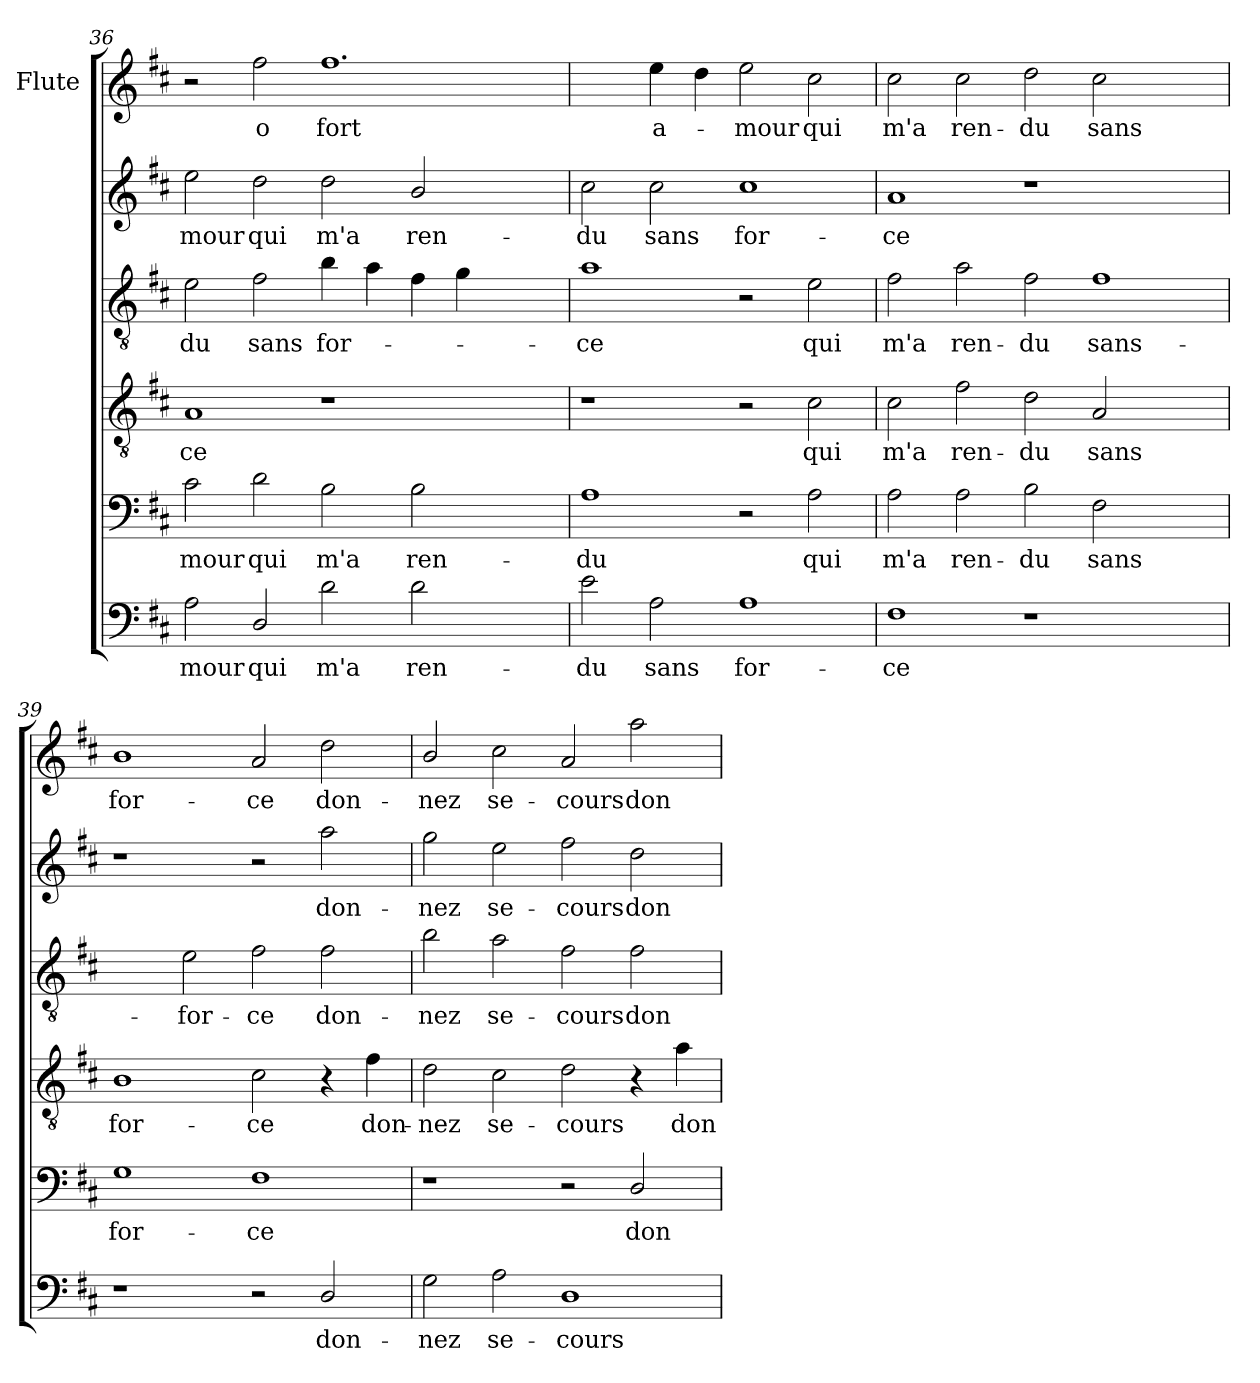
**kern	**text	**kern	**text	**kern	**text	**kern	**text	**kern	**text	**kern	**text
*part6	*part6	*part5	*part5	*part4	*part4	*part3	*part3	*part2	*part2	*part1	*part1
*staff6	*staff6	*staff5	*staff5	*staff4	*staff4	*staff3	*staff3	*staff2	*staff2	*staff1	*staff1
*	*	*	*	*	*	*	*	*	*	*I"Flute	*
*clefF4	*	*clefF4	*	*clefGv2	*	*clefGv2	*	*clefG2	*	*clefG2	*
*ITrd1c2	*	*ITrd1c2	*	*ITrd1c2	*	*ITrd1c2	*	*ITrd1c2	*	*ITrd1c2	*
*k[]	*	*k[]	*	*k[]	*	*k[]	*	*k[]	*	*k[]	*
*C:	*	*C:	*	*C:	*	*C:	*	*C:	*	*C:	*
=36	=36	=36	=36	=36	=36	=36	=36	=36	=36	=36	=36
!	!LO:LY:b	!	!LO:LY:b	!	!LO:LY:b	!	!LO:LY:b	!	!LO:LY:b	!	!
2G\	-mour	2B\	-mour	1G	-ce	2d\	-du	2dd\	-mour	2r	.
!	!LO:LY:b	!	!LO:LY:b	!	!	!	!LO:LY:b	!	!LO:LY:b	!	!LO:LY:b
2C/	qui	2c\	qui	.	.	2e\	sans	2cc\	qui	2ee\	o
!	!LO:LY:b	!	!LO:LY:b	!	!	!	!LO:LY:b	!	!LO:LY:b	!	!LO:LY:b
2c\	m'a	2A\	m'a	1r	.	4a\	for-	2cc\	m'a	1.ee	fort
.	.	.	.	.	.	4g\	.	.	.	.	.
!	!LO:LY:b	!	!LO:LY:b	!	!	!	!	!	!LO:LY:b	!	!
2c\	ren-	2A\	ren-	.	.	4e\	.	2a/	ren-	.	.
.	.	.	.	.	.	4f\	.	.	.	.	.
2ryy	.	2ryy	.	2ryy	.	2ryy	.	2ryy	.	.	.
!!LO:LB:g=z
=37	=37	=37	=37	=37	=37	=37	=37	=37	=37	=37	=37
!	!LO:LY:b	!	!LO:LY:b	!	!	!	!LO:LY:b	!	!LO:LY:b	!	!
2d\	-du	1G	-du	1r	.	1g	-ce	2b\	-du	2ee\yy	.
!	!LO:LY:b	!	!	!	!	!	!	!	!LO:LY:b	!	!LO:LY:b
2G\	sans	.	.	.	.	.	.	2b\	sans	4dd\	a-
.	.	.	.	.	.	.	.	.	.	4cc\	.
!	!LO:LY:b	!	!	!	!	!	!	!	!LO:LY:b	!	!LO:LY:b
1G	for-	2r	.	2r	.	2r	.	1b	for-	2dd\	-mour
!	!	!	!LO:LY:b	!	!LO:LY:b	!	!LO:LY:b	!	!	!	!LO:LY:b
.	.	2G\	qui	2B\	qui	2d\	qui	.	.	2b\	qui
=38	=38	=38	=38	=38	=38	=38	=38	=38	=38	=38	=38
!	!LO:LY:b	!	!LO:LY:b	!	!LO:LY:b	!	!LO:LY:b	!	!LO:LY:b	!	!LO:LY:b
1E	-ce	2G\	m'a	2B\	m'a	2e\	m'a	1g	-ce	2b\	m'a
!	!	!	!LO:LY:b	!	!LO:LY:b	!	!LO:LY:b	!	!	!	!LO:LY:b
.	.	2G\	ren-	2e\	ren-	2g\	ren-	.	.	2b\	ren-
!	!	!	!LO:LY:b	!	!LO:LY:b	!	!LO:LY:b	!	!	!	!LO:LY:b
1r	.	2A\	-du	2c\	-du	2e\	-du	1r	.	2cc\	-du
!	!	!	!LO:LY:b	!	!LO:LY:b	!	!LO:LY:b	!	!	!	!LO:LY:b
.	.	2E\	sans	2G/	sans	1e	sans-	.	.	2b\	sans
2ryy	.	2ryy	.	2ryy	.	.	.	2ryy	.	2ryy	.
=39	=39	=39	=39	=39	=39	=39	=39	=39	=39	=39	=39
!	!	!	!LO:LY:b	!	!LO:LY:b	!	!	!	!	!	!LO:LY:b
1r	.	1F	for-	1A	for-	2e\yy	.	1r	.	1a	for-
!	!	!	!	!	!	!	!LO:LY:b	!	!	!	!
.	.	.	.	.	.	2d\	-for-	.	.	.	.
!	!	!	!LO:LY:b	!	!LO:LY:b	!	!LO:LY:b	!	!	!	!LO:LY:b
2r	.	1E	-ce	2B\	-ce	2e\	-ce	2r	.	2g/	-ce
!	!LO:LY:b	!	!	!	!	!	!LO:LY:b	!	!LO:LY:b	!	!LO:LY:b
2C/	don-	.	.	4r	.	2e\	don-	2gg\	don-	2cc\	don-
!	!	!	!	!	!LO:LY:b	!	!	!	!	!	!
.	.	.	.	4e\	don-	.	.	.	.	.	.
=40	=40	=40	=40	=40	=40	=40	=40	=40	=40	=40	=40
!	!LO:LY:b	!	!	!	!LO:LY:b	!	!LO:LY:b	!	!LO:LY:b	!	!LO:LY:b
2F\	-nez	1r	.	2c\	-nez	2a\	-nez	2ff\	-nez	2a/	-nez
!	!LO:LY:b	!	!	!	!LO:LY:b	!	!LO:LY:b	!	!LO:LY:b	!	!LO:LY:b
2G\	se-	.	.	2B\	se-	2g\	se-	2dd\	se-	2b\	se-
!	!LO:LY:b	!	!	!	!LO:LY:b	!	!LO:LY:b	!	!LO:LY:b	!	!LO:LY:b
1C	-cours	2r	.	2c\	-cours	2e\	-cours	2ee\	-cours	2g/	-cours
!	!	!	!LO:LY:b	!	!	!	!LO:LY:b	!	!LO:LY:b	!	!LO:LY:b
.	.	2C/	don-	4r	.	2e\	don-	2cc\	don-	2gg\	don-
!	!	!	!	!	!LO:LY:b	!	!	!	!	!	!
.	.	.	.	4g\	don-	.	.	.	.	.	.
=	=	=	=	=	=	=	=	=	=	=	=
*-	*-	*-	*-	*-	*-	*-	*-	*-	*-	*-	*-
